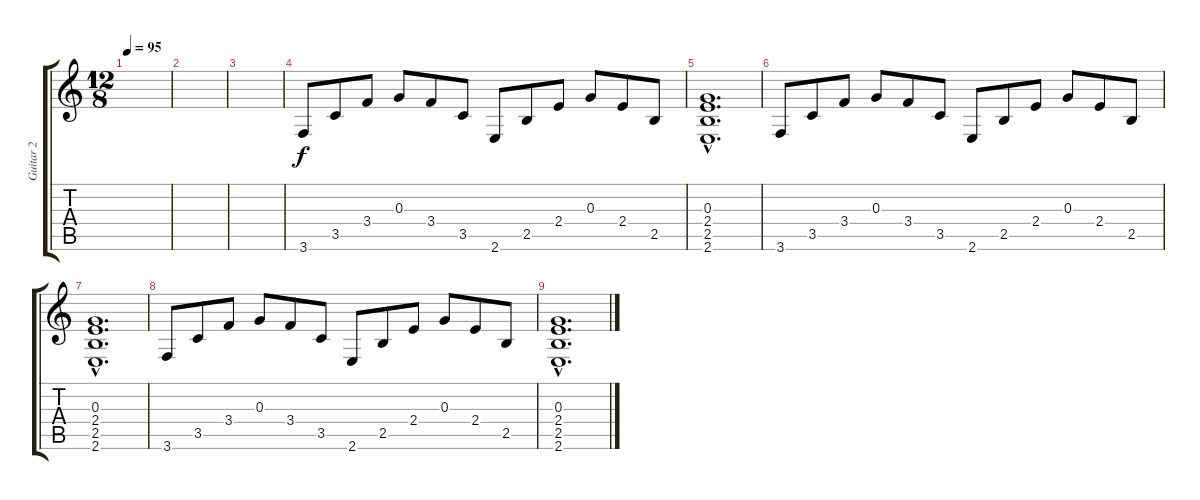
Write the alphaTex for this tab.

\track ("Guitar 2" "Guitar 2") {instrument electricguitarclean}
\staff {score tabs}
\tuning (E4 B3 G3 D3 A2 D2) {hide}
\ts (12 8)
\tempo 95
\clef g2
\ks c
|
|
|
3.6.8 3.5.8 3.4.8 0.3.8 3.4.8 3.5.8 2.6.8 2.5.8 2.4.8 0.3.8 2.4.8 2.5.8 |
(0.3{hac} 2.4{hac} 2.5{hac} 2.6{hac}).1{d} |
3.6.8 3.5.8 3.4.8 0.3.8 3.4.8 3.5.8 2.6.8 2.5.8 2.4.8 0.3.8 2.4.8 2.5.8 |
(0.3{hac} 2.4{hac} 2.5{hac} 2.6{hac}).1{d} |
3.6.8 3.5.8 3.4.8 0.3.8 3.4.8 3.5.8 2.6.8 2.5.8 2.4.8 0.3.8 2.4.8 2.5.8 |
(0.3{hac} 2.4{hac} 2.5{hac} 2.6{hac}).1{d}
